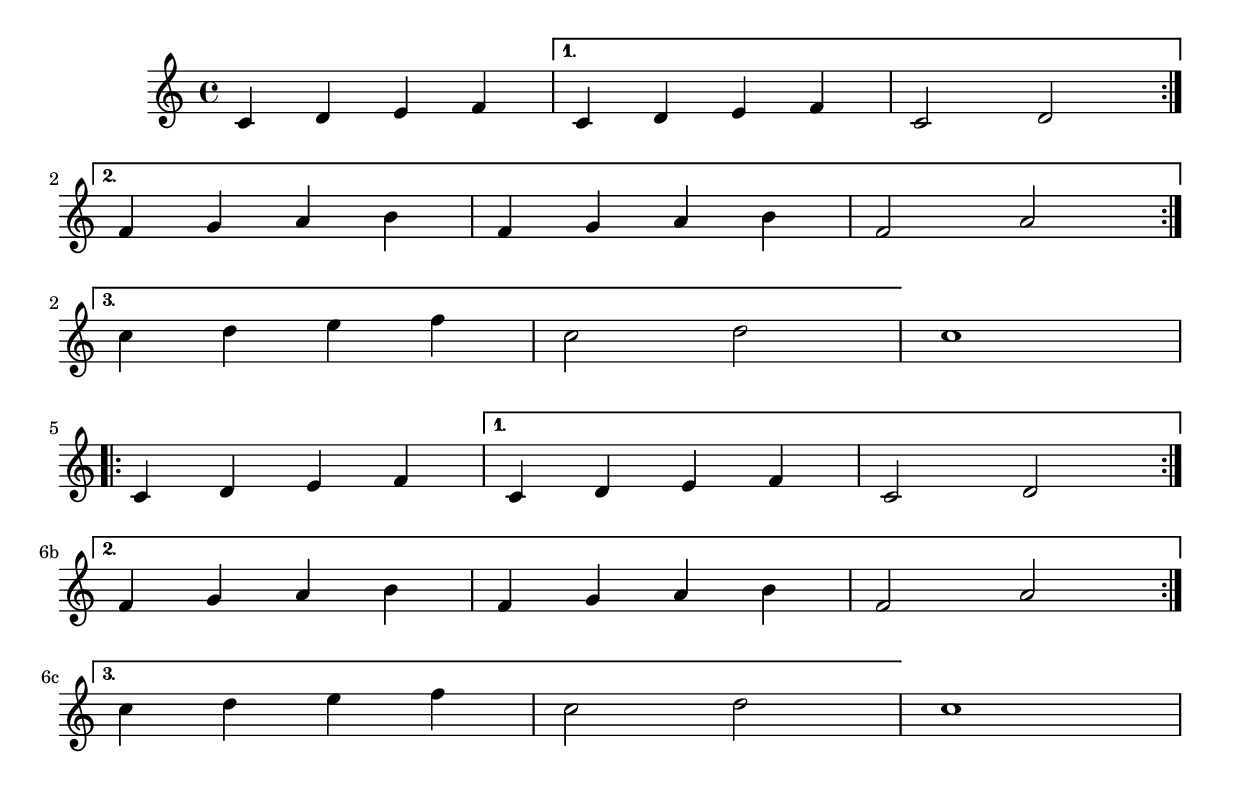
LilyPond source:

\version "2.16.0"

\header {
  lsrtags = "editorial-annotations, staff-notation, tweaks-and-overrides"
  texidoc = "Two alternative methods for bar numbering can be set,
  especially for when using repeated music."
  doctitle = "Alternative bar numbering"
}

\relative c'{
  \set Score.alternativeNumberingStyle = #'numbers
  \repeat volta 3 { c4 d e f | }
    \alternative {
      { c4 d e f | c2 d \break }
      { f4 g a b | f4 g a b | f2 a | \break }
      { c4 d e f | c2 d }
    }
  c1 \break
  \set Score.alternativeNumberingStyle = #'numbers-with-letters
  \repeat volta 3 { c,4 d e f | }
    \alternative {
      { c4 d e f | c2 d \break }
      { f4 g a b | f4 g a b | f2 a | \break }
      { c4 d e f | c2 d }
    }
  c1
}
